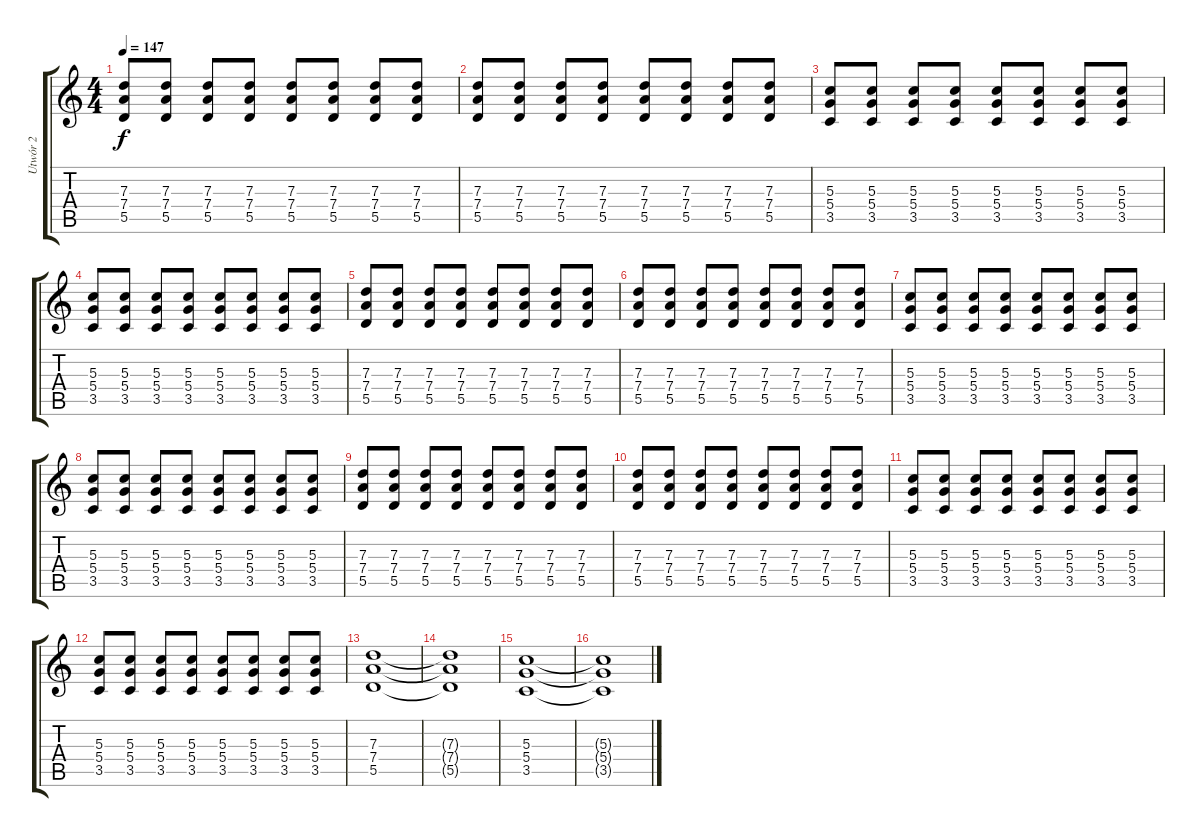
\track ("Utwór 2" "Utwór 2") {instrument acousticguitarsteel}
\staff {score tabs}
\tuning (E4 B3 G3 D3 A2 E2) {hide}
\ts (4 4)
\tempo 147
\clef g2
\ks c
(7.3 7.4 5.5).8{dy f instrument distortionguitar} (7.3 7.4 5.5).8 (7.3 7.4 5.5).8 (7.3 7.4 5.5).8 (7.3 7.4 5.5).8 (7.3 7.4 5.5).8 (7.3 7.4 5.5).8 (7.3 7.4 5.5).8 |
(7.3 7.4 5.5).8 (7.3 7.4 5.5).8 (7.3 7.4 5.5).8 (7.3 7.4 5.5).8 (7.3 7.4 5.5).8 (7.3 7.4 5.5).8 (7.3 7.4 5.5).8 (7.3 7.4 5.5).8 |
(5.3 5.4 3.5).8 (5.3 5.4 3.5).8 (5.3 5.4 3.5).8 (5.3 5.4 3.5).8 (5.3 5.4 3.5).8 (5.3 5.4 3.5).8 (5.3 5.4 3.5).8 (5.3 5.4 3.5).8 |
(5.3 5.4 3.5).8 (5.3 5.4 3.5).8 (5.3 5.4 3.5).8 (5.3 5.4 3.5).8 (5.3 5.4 3.5).8 (5.3 5.4 3.5).8 (5.3 5.4 3.5).8 (5.3 5.4 3.5).8 |
(7.3 7.4 5.5).8{instrument distortionguitar} (7.3 7.4 5.5).8 (7.3 7.4 5.5).8 (7.3 7.4 5.5).8 (7.3 7.4 5.5).8 (7.3 7.4 5.5).8 (7.3 7.4 5.5).8 (7.3 7.4 5.5).8 |
(7.3 7.4 5.5).8 (7.3 7.4 5.5).8 (7.3 7.4 5.5).8 (7.3 7.4 5.5).8 (7.3 7.4 5.5).8 (7.3 7.4 5.5).8 (7.3 7.4 5.5).8 (7.3 7.4 5.5).8 |
(5.3 5.4 3.5).8 (5.3 5.4 3.5).8 (5.3 5.4 3.5).8 (5.3 5.4 3.5).8 (5.3 5.4 3.5).8 (5.3 5.4 3.5).8 (5.3 5.4 3.5).8 (5.3 5.4 3.5).8 |
(5.3 5.4 3.5).8 (5.3 5.4 3.5).8 (5.3 5.4 3.5).8 (5.3 5.4 3.5).8 (5.3 5.4 3.5).8 (5.3 5.4 3.5).8 (5.3 5.4 3.5).8 (5.3 5.4 3.5).8 |
(7.3 7.4 5.5).8{instrument distortionguitar} (7.3 7.4 5.5).8 (7.3 7.4 5.5).8 (7.3 7.4 5.5).8 (7.3 7.4 5.5).8 (7.3 7.4 5.5).8 (7.3 7.4 5.5).8 (7.3 7.4 5.5).8 |
(7.3 7.4 5.5).8 (7.3 7.4 5.5).8 (7.3 7.4 5.5).8 (7.3 7.4 5.5).8 (7.3 7.4 5.5).8 (7.3 7.4 5.5).8 (7.3 7.4 5.5).8 (7.3 7.4 5.5).8 |
(5.3 5.4 3.5).8 (5.3 5.4 3.5).8 (5.3 5.4 3.5).8 (5.3 5.4 3.5).8 (5.3 5.4 3.5).8 (5.3 5.4 3.5).8 (5.3 5.4 3.5).8 (5.3 5.4 3.5).8 |
(5.3 5.4 3.5).8 (5.3 5.4 3.5).8 (5.3 5.4 3.5).8 (5.3 5.4 3.5).8 (5.3 5.4 3.5).8 (5.3 5.4 3.5).8 (5.3 5.4 3.5).8 (5.3 5.4 3.5).8 |
(7.3 7.4 5.5).1 |
(7.3{t} 7.4{t} 5.5{t}).1 |
(5.3 5.4 3.5).1 |
(5.3{t} 5.4{t} 3.5{t}).1
